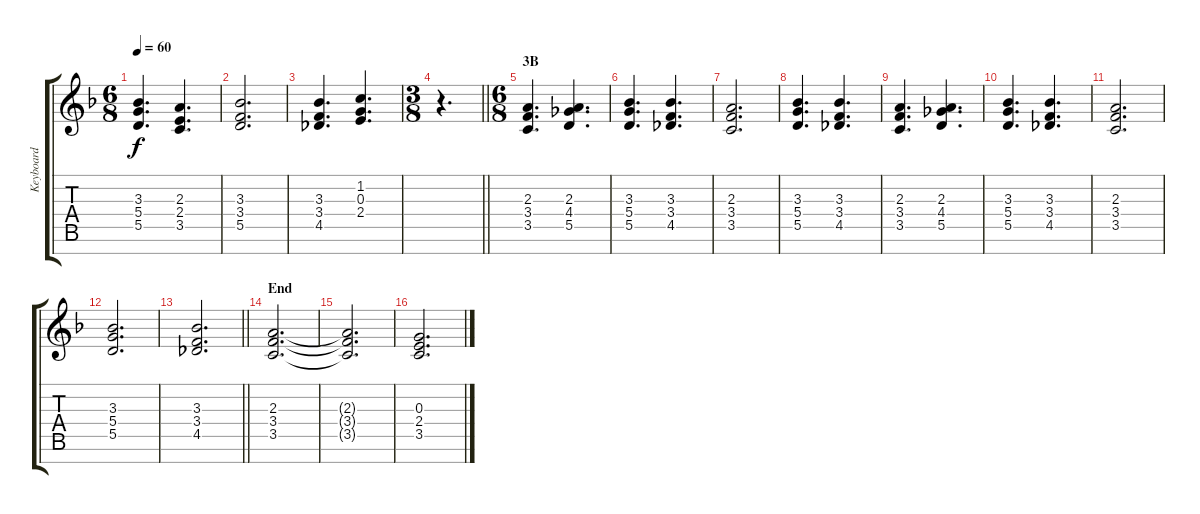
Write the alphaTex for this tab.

\track ("Keyboard" "Keyboard") {instrument fx5brightness}
\staff {score tabs}
\tuning (E5 B4 G4 D4 A3 E3 B2) {hide}
\ts (6 8)
\tempo 60
\clef g2
\ks f
(3.3 5.4 5.5).4{d dy f} (2.3 2.4 3.5).4{d} |
(3.3 3.4 5.5).2{d} |
(3.3 3.4 4.5).4{d} (1.2 0.3 2.4).4{d} |
\ts (3 8)
\barLineRight lightlight
r.4{d} |
\ts (6 8)
\section ("" "3B")
(2.3 3.4 3.5).4{d} (2.3 4.4 5.5).4{d} |
(3.3 5.4 5.5).4{d} (3.3 3.4 4.5).4{d} |
(2.3 3.4 3.5).2{d} |
(3.3 5.4 5.5).4{d} (3.3 3.4 4.5).4{d} |
(2.3 3.4 3.5).4{d} (2.3 4.4 5.5).4{d} |
(3.3 5.4 5.5).4{d} (3.3 3.4 4.5).4{d} |
(2.3 3.4 3.5).2{d} |
(3.3 5.4 5.5).2{d} |
\barLineRight lightlight
(3.3 3.4 4.5).2{d} |
\section ("" "End")
(2.3 3.4 3.5).2{d} |
(2.3{t} 3.4{t} 3.5{t}).2{d} |
(0.3 2.4 3.5).2{d}
